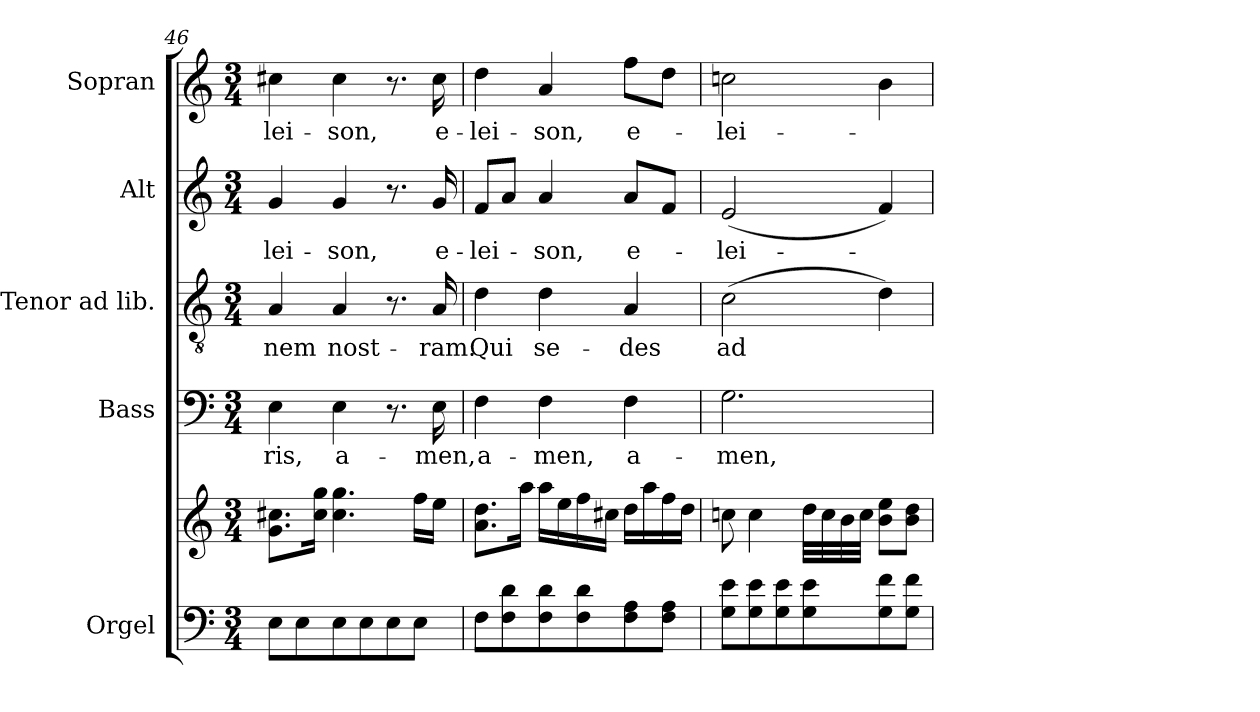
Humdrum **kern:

**kern	**kern	**kern	**text	**kern	**text	**kern	**text	**kern	**text
*part5	*part5	*part4	*part4	*part3	*part3	*part2	*part2	*part1	*part1
*staff6	*staff5	*staff4	*staff4	*staff3	*staff3	*staff2	*staff2	*staff1	*staff1
*I"Orgel	*	*I"Bass	*	*I"Tenor ad lib.	*	*I"Alt	*	*I"Sopran	*
*I'Org.	*	*I'B	*	*I'T	*	*I'A	*	*I'S	*
*clefF4	*clefG2	*clefF4	*	*clefGv2	*	*clefG2	*	*clefG2	*
*k[]	*k[]	*k[]	*	*k[]	*	*k[]	*	*k[]	*
*C:	*C:	*C:	*	*C:	*	*C:	*	*C:	*
*M3/4	*M3/4	*M3/4	*	*M3/4	*	*M3/4	*	*M3/4	*
=46	=46	=46	=46	=46	=46	=46	=46	=46	=46
!	!	!	!LO:LY:b	!	!LO:LY:b	!	!LO:LY:b	!	!LO:LY:b
8E\L	8.g\ 8.cc#X\L	4E\	-ris,	4A/	-nem	4g/	-lei-	4cc#X\	-lei-
8E\	.	.	.	.	.	.	.	.	.
.	16cc#\ 16gg\Jk	.	.	.	.	.	.	.	.
!	!	!	!LO:LY:b	!	!LO:LY:b	!	!LO:LY:b	!	!LO:LY:b
8E\	4.cc#\ 4.gg\	4E\	a-	4A/	nost-	4g/	-son,	4cc#\	-son,
8E\	.	.	.	.	.	.	.	.	.
8E\	.	8.r	.	8.r	.	8.r	.	8.r	.
8E\J	16ff\LL	.	.	.	.	.	.	.	.
!	!	!	!LO:LY:b	!	!LO:LY:b	!	!LO:LY:b	!	!LO:LY:b
.	16ee\JJ	16E\	-men,	16A/	-ram.	16g/	e-	16cc#\	e-
=47	=47	=47	=47	=47	=47	=47	=47	=47	=47
!	!	!	!LO:LY:b	!	!LO:LY:b	!	!LO:LY:b	!	!LO:LY:b
8F\L	8.a\ 8.dd\L	4F\	a-	4d\	Qui	8f/L	-lei-	4dd\	-lei-
8F\ 8d\	.	.	.	.	.	8a/J	.	.	.
.	16aa\Jk	.	.	.	.	.	.	.	.
!	!	!	!LO:LY:b	!	!LO:LY:b	!	!LO:LY:b	!	!LO:LY:b
8F\ 8d\	16aa\LL	4F\	-men,	4d\	se-	4a/	-son,	4a/	-son,
.	16ee\	.	.	.	.	.	.	.	.
8F\ 8d\	16ff\	.	.	.	.	.	.	.	.
.	16cc#X\JJ	.	.	.	.	.	.	.	.
!	!	!	!LO:LY:b	!	!LO:LY:b	!	!LO:LY:b	!	!LO:LY:b
8F\ 8A\	16dd\LL	4F\	a-	4A/	-des	8a/L	e-	8ff\L	e-
.	16aa\	.	.	.	.	.	.	.	.
8F\ 8A\J	16ff\	.	.	.	.	8f/J	.	8dd\J	.
.	16dd\JJ	.	.	.	.	.	.	.	.
=48	=48	=48	=48	=48	=48	=48	=48	=48	=48
!	!	!	!LO:LY:b	!	!LO:LY:b	!	!LO:LY:b	!	!LO:LY:b
8G\ 8e\L	8ccn\	2.G\	-men,	(>2c\	ad	(<2e/	-lei-	2ccn\	-lei-
8G\ 8e\	4cc\	.	.	.	.	.	.	.	.
8G\ 8e\	.	.	.	.	.	.	.	.	.
8G\ 8e\	32dd\LLL	.	.	.	.	.	.	.	.
.	32cc\	.	.	.	.	.	.	.	.
.	32b\	.	.	.	.	.	.	.	.
.	32cc\JJJ	.	.	.	.	.	.	.	.
8G\ 8f\	8b\ 8ee\L	.	.	4d\)	.	4f/)	.	4b\	.
8G\ 8f\J	8b\ 8dd\J	.	.	.	.	.	.	.	.
=	=	=	=	=	=	=	=	=	=
*-	*-	*-	*-	*-	*-	*-	*-	*-	*-
